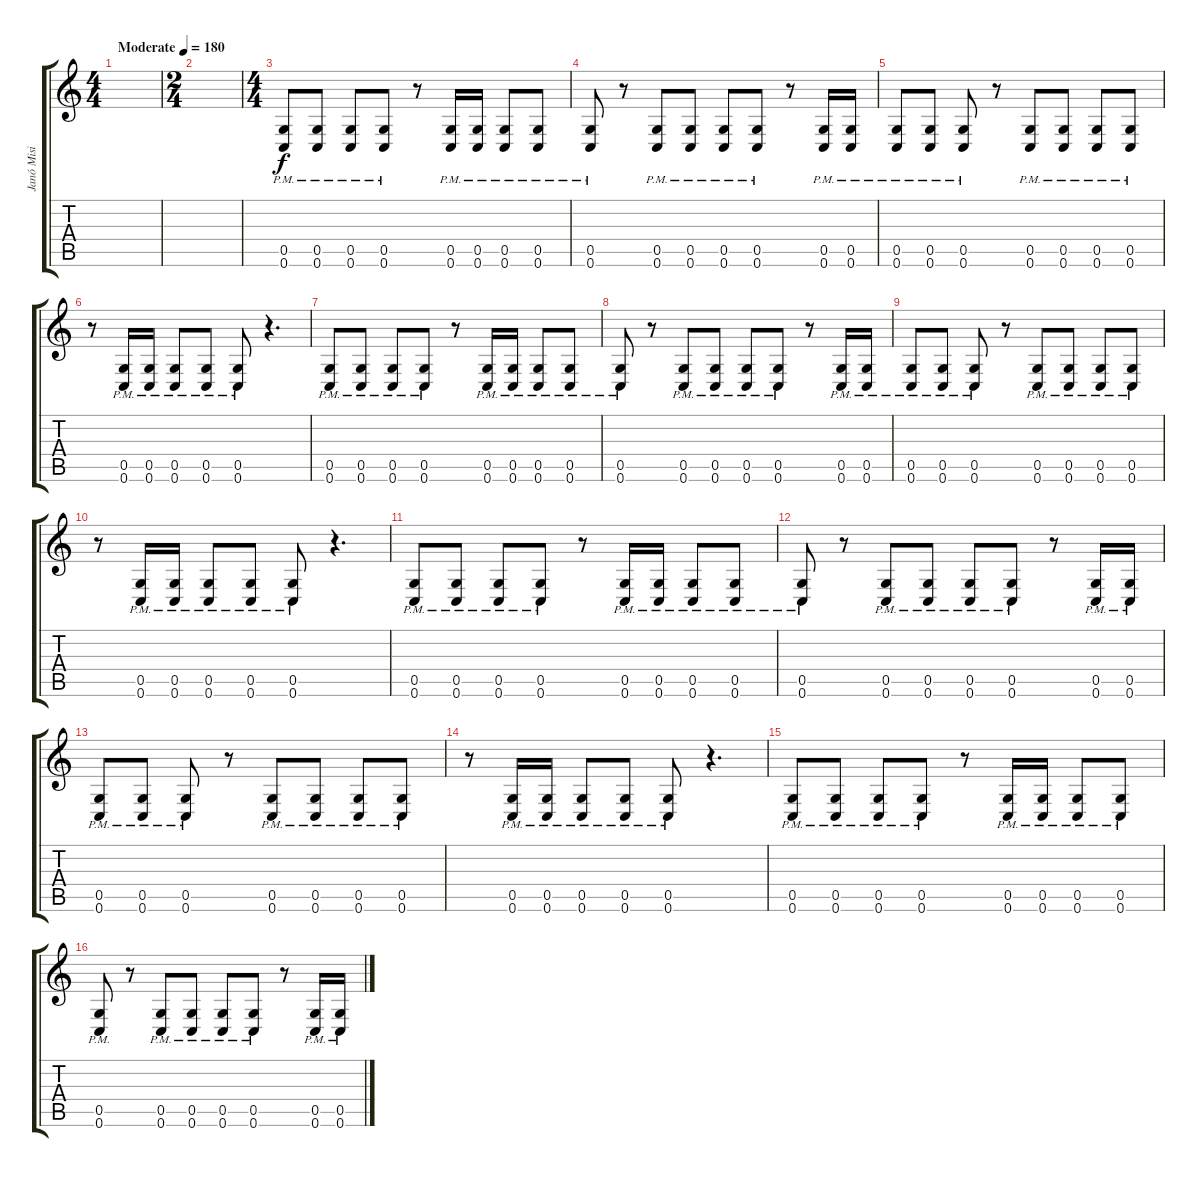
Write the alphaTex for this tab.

\track ("Janó Misi" "Janó Misi") {instrument distortionguitar}
\staff {score tabs}
\tuning (D4 A3 F3 C3 G2 C2) {hide}
\ts (4 4)
\tempo (180 "Moderate")
\clef g2
\ks c
|
\ts (2 4)
|
\ts (4 4)
(0.5{pm} 0.6{pm}).8 (0.5{pm} 0.6{pm}).8 (0.5{pm} 0.6{pm}).8 (0.5{pm} 0.6{pm}).8 r.8 (0.5{pm} 0.6{pm}).16 (0.5{pm} 0.6{pm}).16 (0.5{pm} 0.6{pm}).8 (0.5{pm} 0.6{pm}).8 |
(0.5{pm} 0.6{pm}).8 r.8 (0.5{pm} 0.6{pm}).8 (0.5{pm} 0.6{pm}).8 (0.5{pm} 0.6{pm}).8 (0.5{pm} 0.6{pm}).8 r.8 (0.5{pm} 0.6{pm}).16 (0.5{pm} 0.6{pm}).16 |
(0.5{pm} 0.6{pm}).8 (0.5{pm} 0.6{pm}).8 (0.5{pm} 0.6{pm}).8 r.8 (0.5{pm} 0.6{pm}).8 (0.5{pm} 0.6{pm}).8 (0.5{pm} 0.6{pm}).8 (0.5{pm} 0.6{pm}).8 |
r.8 (0.5{pm} 0.6{pm}).16 (0.5{pm} 0.6{pm}).16 (0.5{pm} 0.6{pm}).8 (0.5{pm} 0.6{pm}).8 (0.5{pm} 0.6{pm}).8 r.4{d} |
(0.5{pm} 0.6{pm}).8 (0.5{pm} 0.6{pm}).8 (0.5{pm} 0.6{pm}).8 (0.5{pm} 0.6{pm}).8 r.8 (0.5{pm} 0.6{pm}).16 (0.5{pm} 0.6{pm}).16 (0.5{pm} 0.6{pm}).8 (0.5{pm} 0.6{pm}).8 |
(0.5{pm} 0.6{pm}).8 r.8 (0.5{pm} 0.6{pm}).8 (0.5{pm} 0.6{pm}).8 (0.5{pm} 0.6{pm}).8 (0.5{pm} 0.6{pm}).8 r.8 (0.5{pm} 0.6{pm}).16 (0.5{pm} 0.6{pm}).16 |
(0.5{pm} 0.6{pm}).8 (0.5{pm} 0.6{pm}).8 (0.5{pm} 0.6{pm}).8 r.8 (0.5{pm} 0.6{pm}).8 (0.5{pm} 0.6{pm}).8 (0.5{pm} 0.6{pm}).8 (0.5{pm} 0.6{pm}).8 |
r.8 (0.5{pm} 0.6{pm}).16 (0.5{pm} 0.6{pm}).16 (0.5{pm} 0.6{pm}).8 (0.5{pm} 0.6{pm}).8 (0.5{pm} 0.6{pm}).8 r.4{d} |
(0.5{pm} 0.6{pm}).8 (0.5{pm} 0.6{pm}).8 (0.5{pm} 0.6{pm}).8 (0.5{pm} 0.6{pm}).8 r.8 (0.5{pm} 0.6{pm}).16 (0.5{pm} 0.6{pm}).16 (0.5{pm} 0.6{pm}).8 (0.5{pm} 0.6{pm}).8 |
(0.5{pm} 0.6{pm}).8 r.8 (0.5{pm} 0.6{pm}).8 (0.5{pm} 0.6{pm}).8 (0.5{pm} 0.6{pm}).8 (0.5{pm} 0.6{pm}).8 r.8 (0.5{pm} 0.6{pm}).16 (0.5{pm} 0.6{pm}).16 |
(0.5{pm} 0.6{pm}).8 (0.5{pm} 0.6{pm}).8 (0.5{pm} 0.6{pm}).8 r.8 (0.5{pm} 0.6{pm}).8 (0.5{pm} 0.6{pm}).8 (0.5{pm} 0.6{pm}).8 (0.5{pm} 0.6{pm}).8 |
r.8 (0.5{pm} 0.6{pm}).16 (0.5{pm} 0.6{pm}).16 (0.5{pm} 0.6{pm}).8 (0.5{pm} 0.6{pm}).8 (0.5{pm} 0.6{pm}).8 r.4{d} |
(0.5{pm} 0.6{pm}).8 (0.5{pm} 0.6{pm}).8 (0.5{pm} 0.6{pm}).8 (0.5{pm} 0.6{pm}).8 r.8 (0.5{pm} 0.6{pm}).16 (0.5{pm} 0.6{pm}).16 (0.5{pm} 0.6{pm}).8 (0.5{pm} 0.6{pm}).8 |
(0.5{pm} 0.6{pm}).8 r.8 (0.5{pm} 0.6{pm}).8 (0.5{pm} 0.6{pm}).8 (0.5{pm} 0.6{pm}).8 (0.5{pm} 0.6{pm}).8 r.8 (0.5{pm} 0.6{pm}).16 (0.5{pm} 0.6{pm}).16
